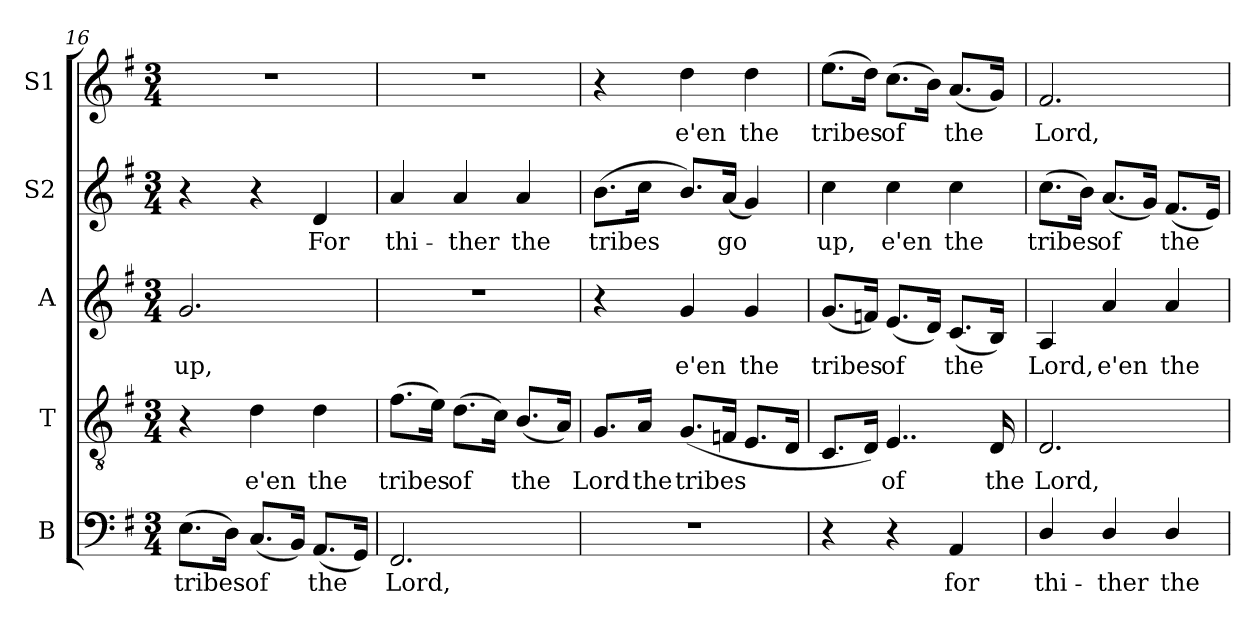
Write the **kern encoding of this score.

**kern	**text	**kern	**text	**kern	**text	**kern	**text	**kern	**text
*part5	*part5	*part4	*part4	*part3	*part3	*part2	*part2	*part1	*part1
*staff5	*staff5	*staff4	*staff4	*staff3	*staff3	*staff2	*staff2	*staff1	*staff1
*I"B	*	*I"T	*	*I"A	*	*I"S2	*	*I"S1	*
*I'B.	*	*I'T.	*	*I'A.	*	*I'S.	*	*I'S.	*
!!LO:LB:g=z
*clefF4	*	*clefGv2	*	*clefG2	*	*clefG2	*	*clefG2	*
*	*	*ITrd7c12	*	*	*	*	*	*	*
*k[f#]	*	*k[f#]	*	*k[f#]	*	*k[f#]	*	*k[f#]	*
*G:	*	*G:	*	*G:	*	*G:	*	*G:	*
*M3/4	*	*M3/4	*	*M3/4	*	*M3/4	*	*M3/4	*
=16	=16	=16	=16	=16	=16	=16	=16	=16	=16
!	!LO:LY:b:color=#000000	!	!	!	!	!	!	!	!
!	!	!	!	!	!LO:LY:b:color=#000000	!	!	!LO:N:vis=1	!
(8.Ei\L	tribes	4r	.	2.gi/	up,	4r	.	2.r	.
16Di\Jk)	.	.	.	.	.	.	.	.	.
!	!LO:LY:b:color=#000000	!	!	!	!	!	!	!	!
!	!	!	!LO:LY:b:color=#000000	!	!	!	!	!	!
(8.Ci/L	of	4Di\	e'en	.	.	4r	.	.	.
16BBi/Jk)	.	.	.	.	.	.	.	.	.
!	!LO:LY:b:color=#000000	!	!	!	!	!	!	!	!
!	!	!	!LO:LY:b:color=#000000	!	!	!	!	!	!
!	!	!	!	!	!	!	!LO:LY:b:color=#000000	!	!
(8.AAi/L	the	4Di\	the	.	.	4di/	For	.	.
16GGi/Jk)	.	.	.	.	.	.	.	.	.
=17	=17	=17	=17	=17	=17	=17	=17	=17	=17
!	!LO:LY:b:color=#000000	!	!	!	!	!	!	!	!
!	!	!	!LO:LY:b:color=#000000	!LO:N:vis=1	!	!	!	!	!
!	!	!	!	!	!	!	!LO:LY:b:color=#000000	!LO:N:vis=1	!
2.FF#i/	Lord,	(8.F#i\L	tribes	2.r	.	4ai/	thi-	2.r	.
.	.	16Ei\Jk)	.	.	.	.	.	.	.
!	!	!	!LO:LY:b:color=#000000	!	!	!	!	!	!
!	!	!	!	!	!	!	!LO:LY:b:color=#000000	!	!
.	.	(8.Di\L	of	.	.	4ai/	-ther	.	.
.	.	16Ci\Jk)	.	.	.	.	.	.	.
!	!	!	!LO:LY:b:color=#000000	!	!	!	!	!	!
!	!	!	!	!	!	!	!LO:LY:b:color=#000000	!	!
.	.	(8.BBi/L	the	.	.	4ai/	the	.	.
.	.	16AAi/Jk)	.	.	.	.	.	.	.
=18	=18	=18	=18	=18	=18	=18	=18	=18	=18
!LO:N:vis=1	!	!	!	!	!	!	!	!	!
!	!	!	!LO:LY:b:color=#000000	!	!	!	!	!	!
!	!	!	!	!	!	!	!LO:LY:b:color=#000000	!	!
2.r	.	8.GGi/L	Lord	4r	.	(8.bi\L	tribes	4r	.
!	!	!	!LO:LY:b:color=#000000	!	!	!	!	!	!
.	.	16AAi/Jk	the	.	.	16cci\Jk	.	.	.
!	!	!	!LO:LY:b:color=#000000	!	!	!	!	!	!
!	!	!	!	!	!LO:LY:b:color=#000000	!	!	!	!
!	!	!	!	!	!	!	!	!	!LO:LY:b:color=#000000
.	.	(8.GGi/L	tribes	4gi/	e'en	8.bi/L)	.	4ddi\	e'en
!	!	!	!	!	!	!	!LO:LY:b:color=#000000	!	!
.	.	16FFni/Jk	.	.	.	(16ai/Jk	go	.	.
!	!	!	!	!	!LO:LY:b:color=#000000	!	!	!	!
!	!	!	!	!	!	!	!	!	!LO:LY:b:color=#000000
.	.	8.EEi/L	.	4gi/	the	4gi/)	.	4ddi\	the
.	.	16DDi/Jk	.	.	.	.	.	.	.
=19	=19	=19	=19	=19	=19	=19	=19	=19	=19
!	!	!	!	!	!LO:LY:b:color=#000000	!	!	!	!
!	!	!	!	!	!	!	!LO:LY:b:color=#000000	!	!
!	!	!	!	!	!	!	!	!	!LO:LY:b:color=#000000
4r	.	8.CCi/L	.	(8.gi/L	tribes	4cci\	up,	(8.eei\L	tribes
.	.	16DDi/Jk)	.	16fni/Jk)	.	.	.	16ddi\Jk)	.
!	!	!	!LO:LY:b:color=#000000	!	!	!	!	!	!
!	!	!	!	!	!LO:LY:b:color=#000000	!	!	!	!
!	!	!	!	!	!	!	!LO:LY:b:color=#000000	!	!
!	!	!	!	!	!	!	!	!	!LO:LY:b:color=#000000
4r	.	4..EEi/	of	(8.ei/L	of	4cci\	e'en	(8.cci\L	of
.	.	.	.	16di/Jk)	.	.	.	16bi\Jk)	.
!	!LO:LY:b:color=#000000	!	!	!	!	!	!	!	!
!	!	!	!	!	!LO:LY:b:color=#000000	!	!	!	!
!	!	!	!	!	!	!	!LO:LY:b:color=#000000	!	!
!	!	!	!	!	!	!	!	!	!LO:LY:b:color=#000000
4AAi/	for	.	.	(8.ci/L	the	4cci\	the	(8.ai/L	the
!	!	!	!LO:LY:b:color=#000000	!	!	!	!	!	!
.	.	16DDi/	the	16Bi/Jk)	.	.	.	16gi/Jk)	.
=20	=20	=20	=20	=20	=20	=20	=20	=20	=20
!	!LO:LY:b:color=#000000	!	!	!	!	!	!	!	!
!	!	!	!LO:LY:b:color=#000000	!	!	!	!	!	!
!	!	!	!	!	!LO:LY:b:color=#000000	!	!	!	!
!	!	!	!	!	!	!	!LO:LY:b:color=#000000	!	!
!	!	!	!	!	!	!	!	!	!LO:LY:b:color=#000000
4Di/	thi-	2.DDi/	Lord,	4Ai/	Lord,	(8.cci\L	tribes	2.f#i/	Lord,
.	.	.	.	.	.	16bi\Jk)	.	.	.
!	!LO:LY:b:color=#000000	!	!	!	!	!	!	!	!
!	!	!	!	!	!LO:LY:b:color=#000000	!	!	!	!
!	!	!	!	!	!	!	!LO:LY:b:color=#000000	!	!
4Di/	-ther	.	.	4ai/	e'en	(8.ai/L	of	.	.
.	.	.	.	.	.	16gi/Jk)	.	.	.
!	!LO:LY:b:color=#000000	!	!	!	!	!	!	!	!
!	!	!	!	!	!LO:LY:b:color=#000000	!	!	!	!
!	!	!	!	!	!	!	!LO:LY:b:color=#000000	!	!
4Di/	the	.	.	4ai/	the	(8.f#i/L	the	.	.
.	.	.	.	.	.	16ei/Jk)	.	.	.
=	=	=	=	=	=	=	=	=	=
*-	*-	*-	*-	*-	*-	*-	*-	*-	*-
